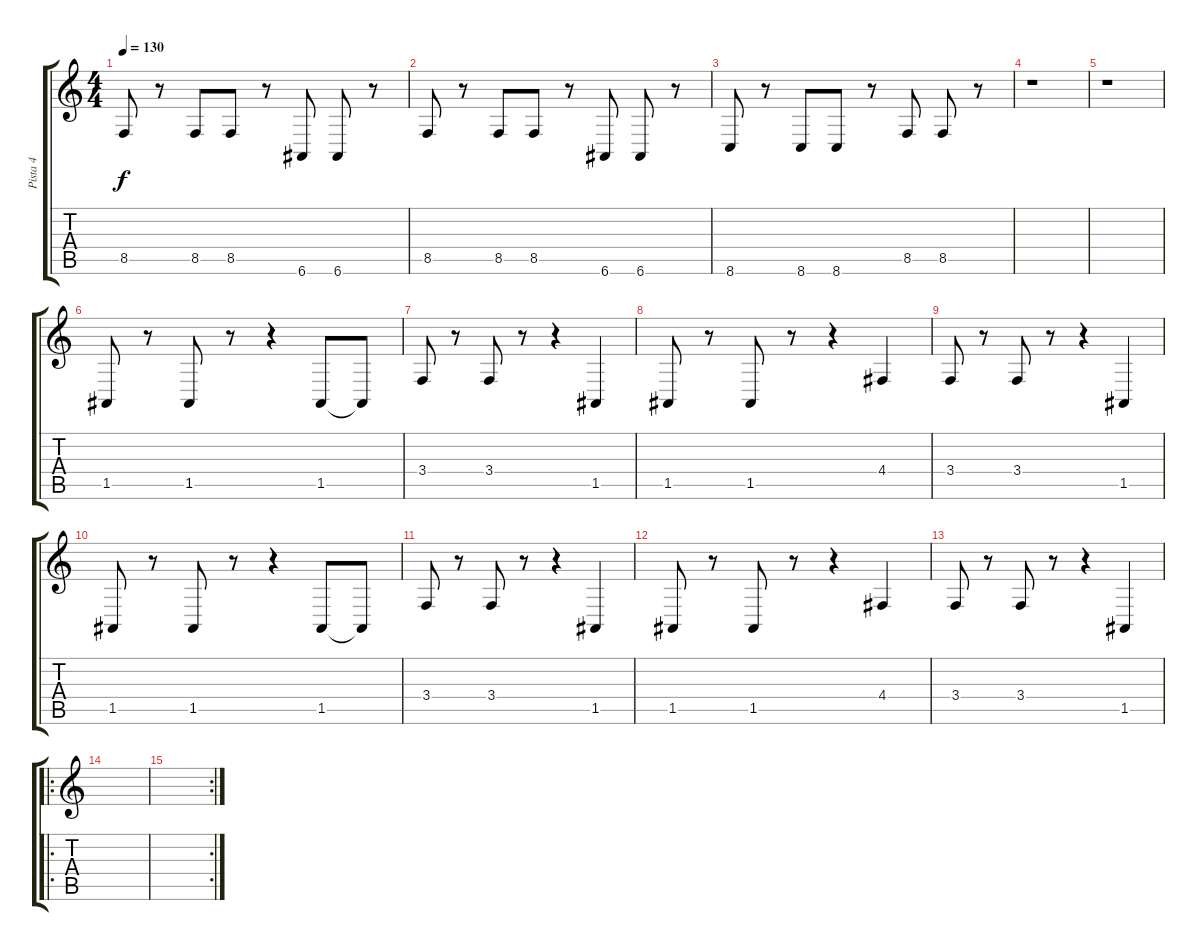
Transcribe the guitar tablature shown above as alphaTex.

\track ("Pista 4" "Pista 4") {instrument viola}
\staff {score tabs}
\tuning (E4 B3 G3 D3 A2 E2) {hide}
\ts (4 4)
\tempo 130
\clef g2
\ks c
8.5.8{dy f} r.8 8.5.8 8.5.8 r.8 6.6.8 6.6.8 r.8 |
8.5.8 r.8 8.5.8 8.5.8 r.8 6.6.8 6.6.8 r.8 |
8.6.8 r.8 8.6.8 8.6.8 r.8 8.5.8 8.5.8 r.8 |
r.1 |
r.1 |
1.5.8 r.8 1.5.8 r.8 r.4 1.5.8 1.5{t}.8 |
3.4.8 r.8 3.4.8 r.8 r.4 1.5.4 |
1.5.8 r.8 1.5.8 r.8 r.4 4.4.4 |
3.4.8 r.8 3.4.8 r.8 r.4 1.5.4 |
1.5.8 r.8 1.5.8 r.8 r.4 1.5.8 1.5{t}.8 |
3.4.8 r.8 3.4.8 r.8 r.4 1.5.4 |
1.5.8 r.8 1.5.8 r.8 r.4 4.4.4 |
3.4.8 r.8 3.4.8 r.8 r.4 1.5.4 |
\ro
|
\rc 2
